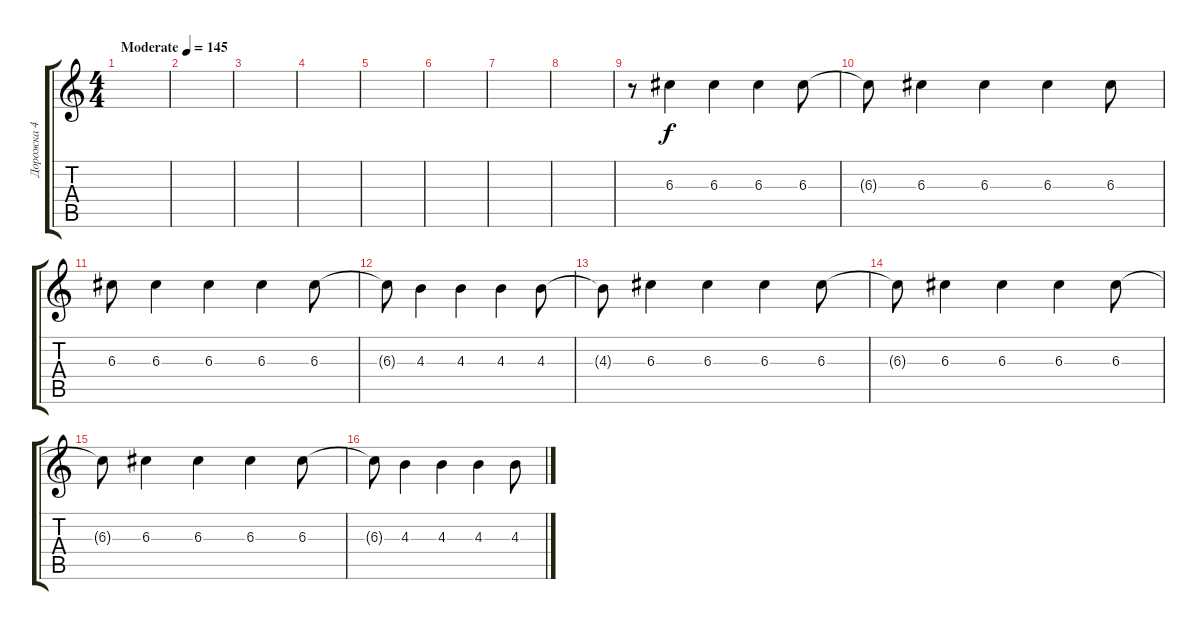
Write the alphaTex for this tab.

\track ("Дорожка 4" "Дорожка 4") {instrument electricguitarmuted}
\staff {score tabs}
\tuning (E4 B3 G3 D3 A2 E2) {hide}
\ts (4 4)
\tempo (145 "Moderate")
\clef g2
\ks c
|
|
|
|
|
|
|
|
r.8 6.3.4 6.3.4 6.3.4 6.3.8 |
6.3{t}.8 6.3.4 6.3.4 6.3.4 6.3.8 |
6.3.8 6.3.4 6.3.4 6.3.4 6.3.8 |
6.3{t}.8 4.3.4 4.3.4 4.3.4 4.3.8 |
4.3{t}.8 6.3.4 6.3.4 6.3.4 6.3.8 |
6.3{t}.8 6.3.4 6.3.4 6.3.4 6.3.8 |
6.3{t}.8 6.3.4 6.3.4 6.3.4 6.3.8 |
6.3{t}.8 4.3.4 4.3.4 4.3.4 4.3.8
